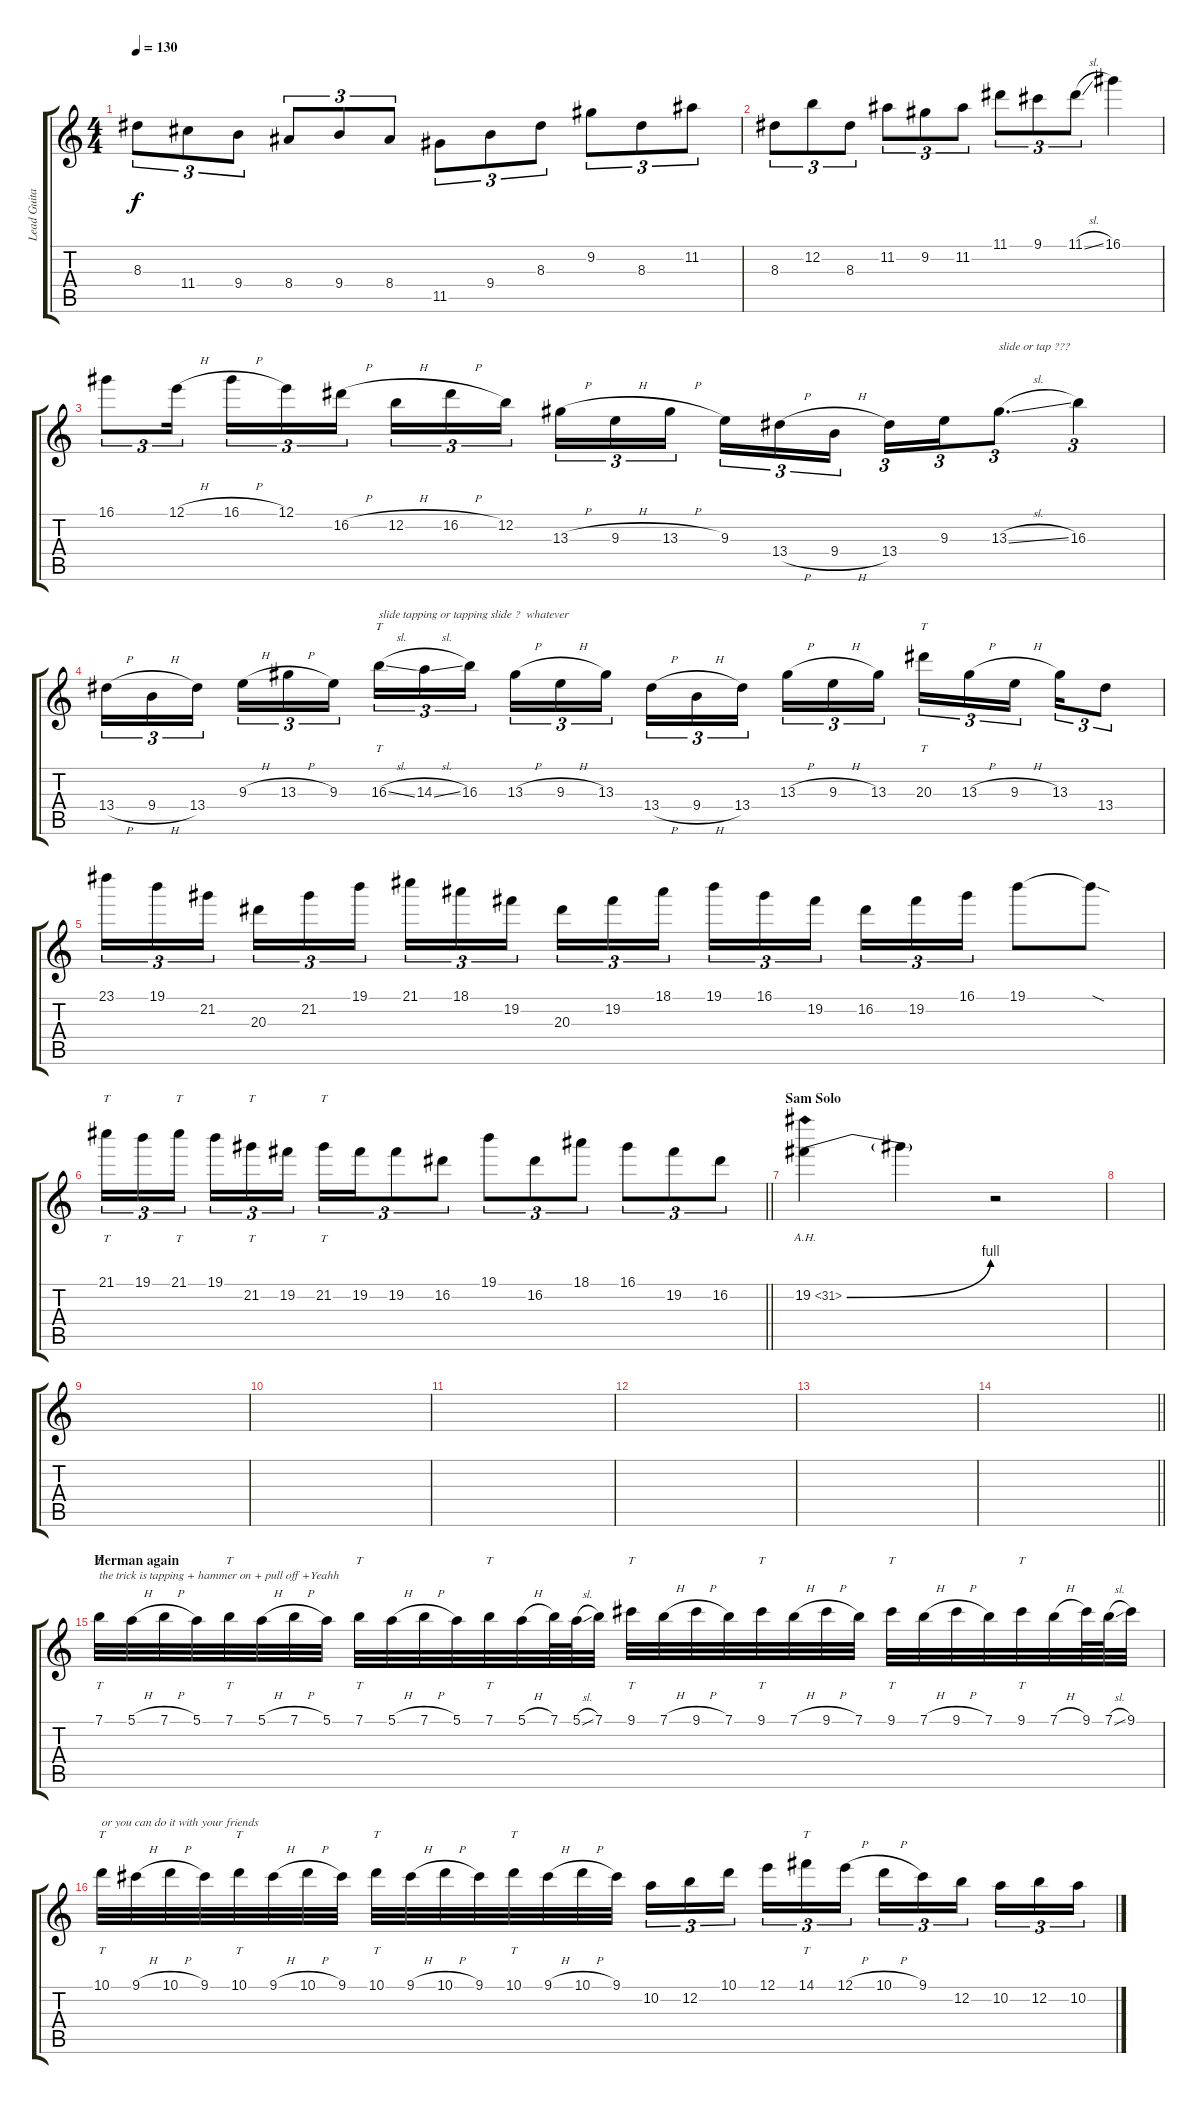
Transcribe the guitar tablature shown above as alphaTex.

\track ("Lead Guitar - Herman Li" "Lead Guita") {instrument overdrivenguitar}
\staff {score tabs}
\tuning (E4 B3 G3 D3 A2 E2) {hide}
\ts (4 4)
\tempo 130
\clef g2
\ks c
8.3.8{tu (3 2) dy f} 11.4.8{tu (3 2)} 9.4.8{tu (3 2)} 8.4.8{tu (3 2)} 9.4.8{tu (3 2)} 8.4.8{tu (3 2)} 11.5.8{tu (3 2)} 9.4.8{tu (3 2)} 8.3.8{tu (3 2)} 9.2.8{tu (3 2)} 8.3.8{tu (3 2)} 11.2.8{tu (3 2)} |
8.3.8{tu (3 2)} 12.2.8{tu (3 2)} 8.3.8{tu (3 2)} 11.2.8{tu (3 2)} 9.2.8{tu (3 2)} 11.2.8{tu (3 2)} 11.1.8{tu (3 2)} 9.1.8{tu (3 2)} 11.1{sl}.8{tu (3 2)} 16.1.4 |
16.1.8{tu (3 2)} 12.1{h}.16{tu (3 2) beam splitsecondary} 16.1{h}.16{tu (3 2)} 12.1.16{tu (3 2)} 16.2{h}.16{tu (3 2)} 12.2{h}.16{tu (3 2)} 16.2{h}.16{tu (3 2)} 12.2.16{tu (3 2) beam splitsecondary} 13.3{h}.16{tu (3 2)} 9.3{h}.16{tu (3 2)} 13.3{h}.16{tu (3 2)} 9.3.16{tu (3 2)} 13.4{h}.16{tu (3 2)} 9.4{h}.16{tu (3 2) beam splitsecondary} 13.4.16{tu (3 2)} 9.3.16{tu (3 2)} 13.3{sl}.8{d tu (3 2) txt "slide or tap ???"} 16.3.4{tu (3 2)} |
13.4{h}.16{tu (3 2)} 9.4{h}.16{tu (3 2)} 13.4.16{tu (3 2) beam splitsecondary} 9.3{h}.16{tu (3 2)} 13.3{h}.16{tu (3 2)} 9.3.16{tu (3 2)} 16.3{sl}.16{tt tu (3 2) txt "slide tapping or tapping slide ?  whatever"} 14.3{sl}.16{tu (3 2)} 16.3.16{tu (3 2) beam splitsecondary} 13.3{h}.16{tu (3 2)} 9.3{h}.16{tu (3 2)} 13.3.16{tu (3 2)} 13.4{h}.16{tu (3 2)} 9.4{h}.16{tu (3 2)} 13.4.16{tu (3 2) beam splitsecondary} 13.3{h}.16{tu (3 2)} 9.3{h}.16{tu (3 2)} 13.3.16{tu (3 2)} 20.3.16{tt tu (3 2)} 13.3{h}.16{tu (3 2)} 9.3{h}.16{tu (3 2) beam splitsecondary} 13.3.16{tu (3 2)} 13.4.8{tu (3 2)} |
23.1.16{tu (3 2)} 19.1.16{tu (3 2)} 21.2.16{tu (3 2) beam splitsecondary} 20.3.16{tu (3 2)} 21.2.16{tu (3 2)} 19.1.16{tu (3 2)} 21.1.16{tu (3 2)} 18.1.16{tu (3 2)} 19.2.16{tu (3 2) beam splitsecondary} 20.3.16{tu (3 2)} 19.2.16{tu (3 2)} 18.1.16{tu (3 2)} 19.1.16{tu (3 2)} 16.1.16{tu (3 2)} 19.2.16{tu (3 2) beam splitsecondary} 16.2.16{tu (3 2)} 19.2.16{tu (3 2)} 16.1.16{tu (3 2)} 19.1.8 19.1{sod t}.8 |
\barLineRight lightlight
21.1.16{tt tu (3 2)} 19.1.16{tu (3 2)} 21.1.16{tt tu (3 2) beam splitsecondary} 19.1.16{tu (3 2)} 21.2.16{tt tu (3 2)} 19.2.16{tu (3 2)} 21.2.16{tt tu (3 2)} 19.2.16{tu (3 2)} 19.2.8{tu (3 2)} 16.2.8{tu (3 2)} 19.1.8{tu (3 2)} 16.2.8{tu (3 2)} 18.1.8{tu (3 2)} 16.1.8{tu (3 2)} 19.2.8{tu (3 2)} 16.2.8{tu (3 2)} |
\section ("" "Sam Solo")
19.2{be (bend 0 0 60 4) ah 12}.4 19.2{t}.4 r.2 |
|
|
|
|
|
|
\barLineRight lightlight
|
\section ("" "Herman again")
7.1.32{tt txt "the trick is tapping + hammer on + pull off +Yeahh"} 5.1{h}.32 7.1{h}.32 5.1.32 7.1.32{tt} 5.1{h}.32 7.1{h}.32 5.1.32 7.1.32{tt} 5.1{h}.32 7.1{h}.32 5.1.32 7.1.32{tt} 5.1{h}.32 7.1.64 5.1{sl}.64 7.1.32 9.1.32{tt} 7.1{h}.32 9.1{h}.32 7.1.32 9.1.32{tt} 7.1{h}.32 9.1{h}.32 7.1.32 9.1.32{tt} 7.1{h}.32 9.1{h}.32 7.1.32 9.1.32{tt} 7.1{h}.32 9.1.64 7.1{sl}.64 9.1.32 |
10.1.32{tt txt "or you can do it with your friends"} 9.1{h}.32 10.1{h}.32 9.1.32 10.1.32{tt} 9.1{h}.32 10.1{h}.32 9.1.32 10.1.32{tt} 9.1{h}.32 10.1{h}.32 9.1.32 10.1.32{tt} 9.1{h}.32 10.1{h}.32 9.1.32 10.2.16{tu (3 2)} 12.2.16{tu (3 2)} 10.1.16{tu (3 2) beam splitsecondary} 12.1.16{tu (3 2)} 14.1.16{tt tu (3 2)} 12.1{h}.16{tu (3 2)} 10.1{h}.16{tu (3 2)} 9.1.16{tu (3 2)} 12.2.16{tu (3 2) beam splitsecondary} 10.2.16{tu (3 2)} 12.2.16{tu (3 2)} 10.2.16{tu (3 2)}
